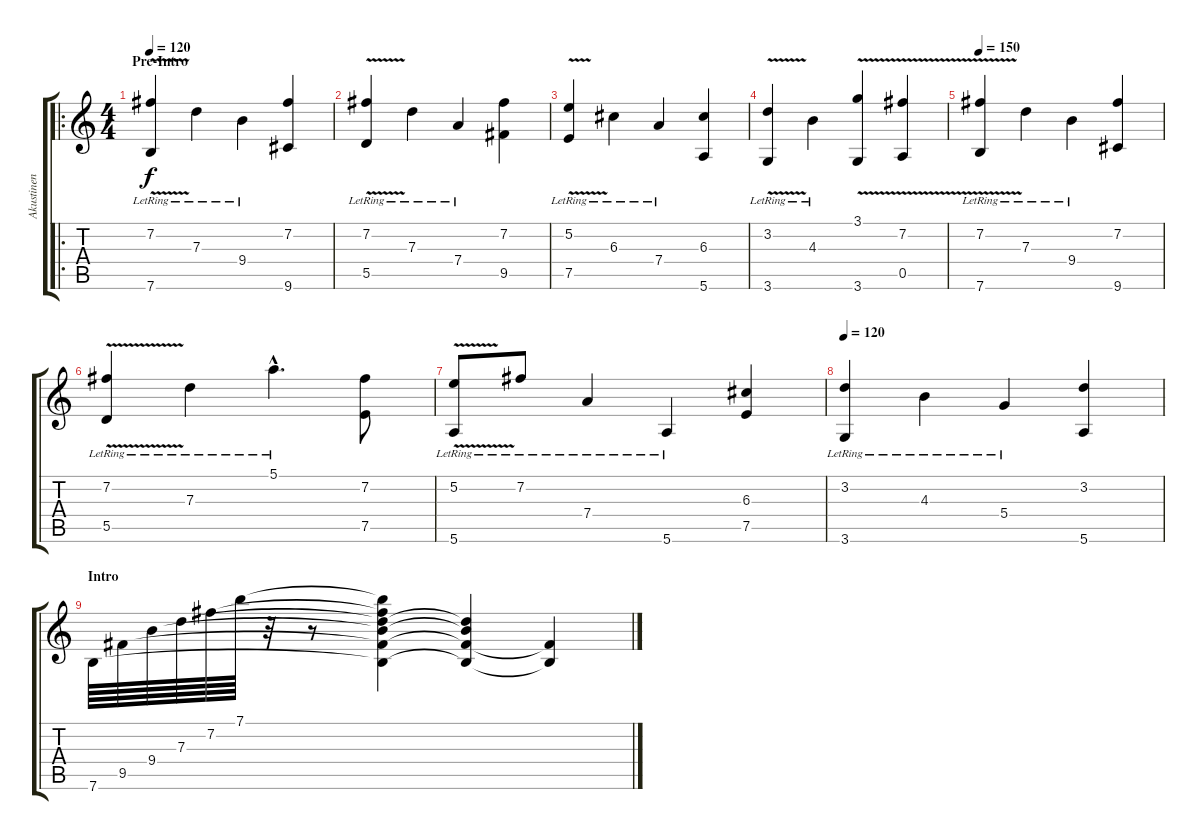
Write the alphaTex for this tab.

\track ("Akustinen" "Akustinen") {instrument electricguitarclean}
\staff {score tabs}
\tuning (E4 B3 G3 D3 A2 E2) {hide}
\ro
\ts (4 4)
\section ("" "Pre-Intro")
\tempo 120
\tempo 150
\tempo 120
\clef g2
\ks c
(7.2{v lr} 7.6{lr}).4{dy f instrument electricguitarclean} 7.3{lr}.4 9.4{lr}.4 (7.2 9.6).4 |
(7.2{v lr} 5.5{lr}).4 7.3{lr}.4 7.4{lr}.4 (7.2 9.5).4 |
(5.2{v lr} 7.5{lr}).4 6.3{lr}.4 7.4{lr}.4 (6.3 5.6).4 |
(3.2{v} 3.6{lr}).4 4.3{lr}.4 (3.1{v} 3.6).4 (7.2{v} 0.5).4 |
\tempo 150
(7.2{v lr} 7.6{lr}).4 7.3{lr}.4 9.4{lr}.4 (7.2 9.6).4 |
(7.2{v lr} 5.5{lr}).4 7.3{lr}.4 5.1{hac lr}.4{d} (7.2 7.5).8 |
(5.2{v} 5.6{lr}).8 7.2{lr}.8 7.4{lr}.4 5.6{lr}.4 (6.3 7.5).4 |
\tempo 120
(3.2{lr} 3.6{lr}).4 4.3{lr}.4 5.4{lr}.4 (3.2 5.6).4 |
\section ("" "Intro")
7.6.64 9.5.64 9.4.64 7.3.64 7.2.64 7.1.64 r.32 r.8 (7.1{t} 7.2{t} 7.3{t} 9.4{t} 9.5{t} 7.6{t}).4 (7.3{t} 9.4{t} 9.5{t} 7.6{t}).4 (9.5{t} 7.6{t}).4
